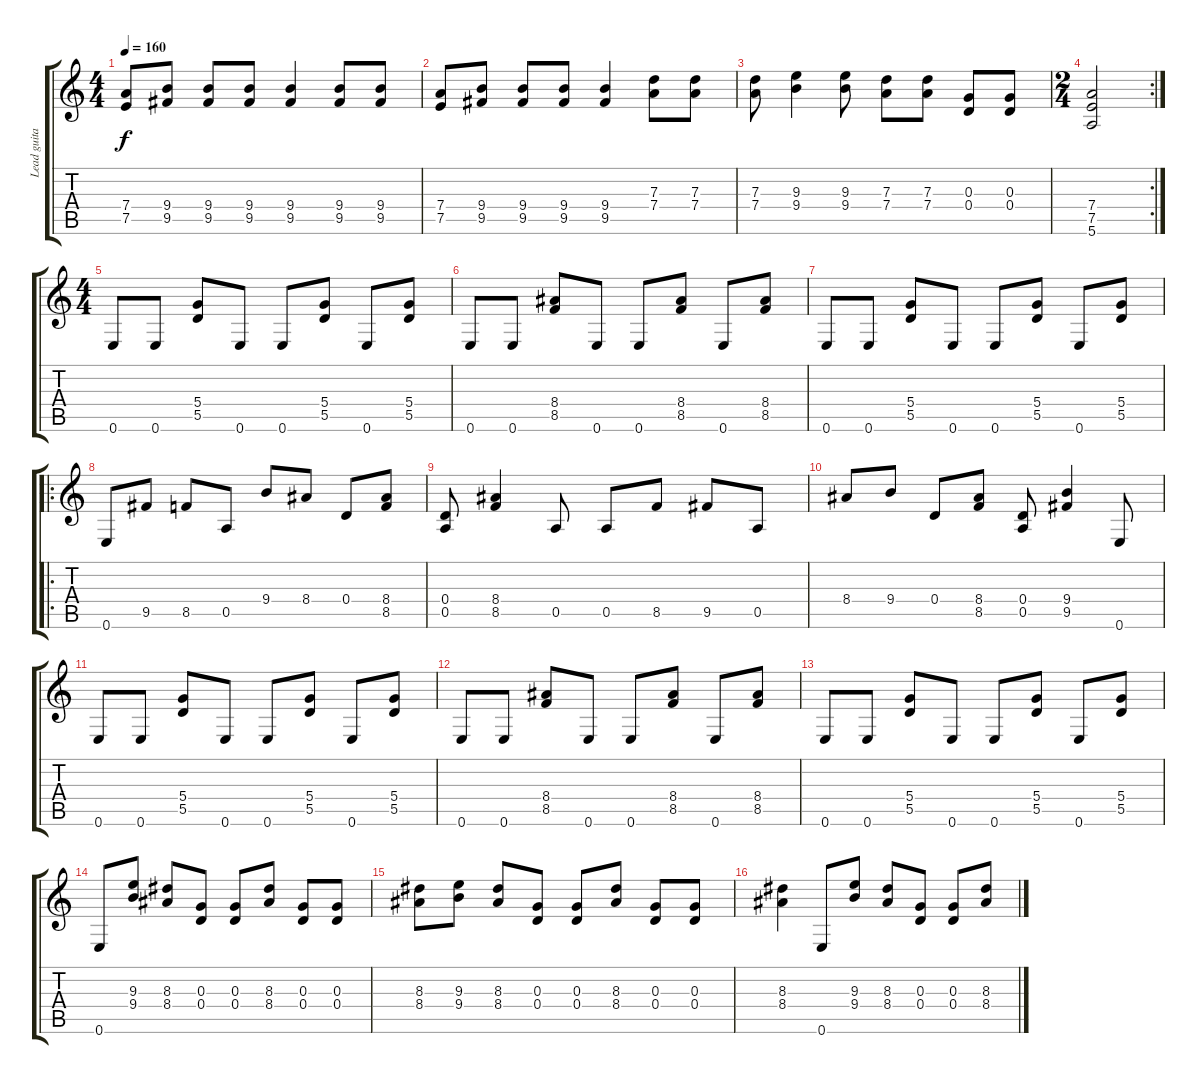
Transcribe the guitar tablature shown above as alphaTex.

\track ("Lead guitar" "Lead guita") {instrument overdrivenguitar}
\staff {score tabs}
\tuning (E4 B3 G3 D3 A2 E2) {hide}
\ts (4 4)
\tempo 160
\clef g2
\ks c
(7.4 7.5).8{dy f} (9.4 9.5).8 (9.4 9.5).8 (9.4 9.5).8 (9.4 9.5).4 (9.4 9.5).8 (9.4 9.5).8 |
(7.4 7.5).8 (9.4 9.5).8 (9.4 9.5).8 (9.4 9.5).8 (9.4 9.5).4 (7.3 7.4).8 (7.3 7.4).8 |
(7.3 7.4).8 (9.3 9.4).4 (9.3 9.4).8 (7.3 7.4).8 (7.3 7.4).8 (0.3 0.4).8 (0.3 0.4).8 |
\rc 2
\ts (2 4)
(7.4 7.5 5.6).2 |
\ts (4 4)
0.6.8 0.6.8 (5.4 5.5).8 0.6.8 0.6.8 (5.4 5.5).8 0.6.8 (5.4 5.5).8 |
0.6.8 0.6.8 (8.4 8.5).8 0.6.8 0.6.8 (8.4 8.5).8 0.6.8 (8.4 8.5).8 |
0.6.8 0.6.8 (5.4 5.5).8 0.6.8 0.6.8 (5.4 5.5).8 0.6.8 (5.4 5.5).8 |
\ro
0.6.8 9.5.8 8.5.8 0.5.8 9.4.8 8.4.8 0.4.8 (8.4 8.5).8 |
(0.4 0.5).8 (8.4 8.5).4 0.5.8 0.5.8 8.5.8 9.5.8 0.5.8 |
8.4.8 9.4.8 0.4.8 (8.4 8.5).8 (0.4 0.5).8 (9.4 9.5).4 0.6.8 |
0.6.8 0.6.8 (5.4 5.5).8 0.6.8 0.6.8 (5.4 5.5).8 0.6.8 (5.4 5.5).8 |
0.6.8 0.6.8 (8.4 8.5).8 0.6.8 0.6.8 (8.4 8.5).8 0.6.8 (8.4 8.5).8 |
0.6.8 0.6.8 (5.4 5.5).8 0.6.8 0.6.8 (5.4 5.5).8 0.6.8 (5.4 5.5).8 |
0.6.8 (9.3 9.4).8 (8.3 8.4).8 (0.3 0.4).8 (0.3 0.4).8 (8.3 8.4).8 (0.3 0.4).8 (0.3 0.4).8 |
(8.3 8.4).8 (9.3 9.4).8 (8.3 8.4).8 (0.3 0.4).8 (0.3 0.4).8 (8.3 8.4).8 (0.3 0.4).8 (0.3 0.4).8 |
(8.3 8.4).4 0.6.8 (9.3 9.4).8 (8.3 8.4).8 (0.3 0.4).8 (0.3 0.4).8 (8.3 8.4).8
